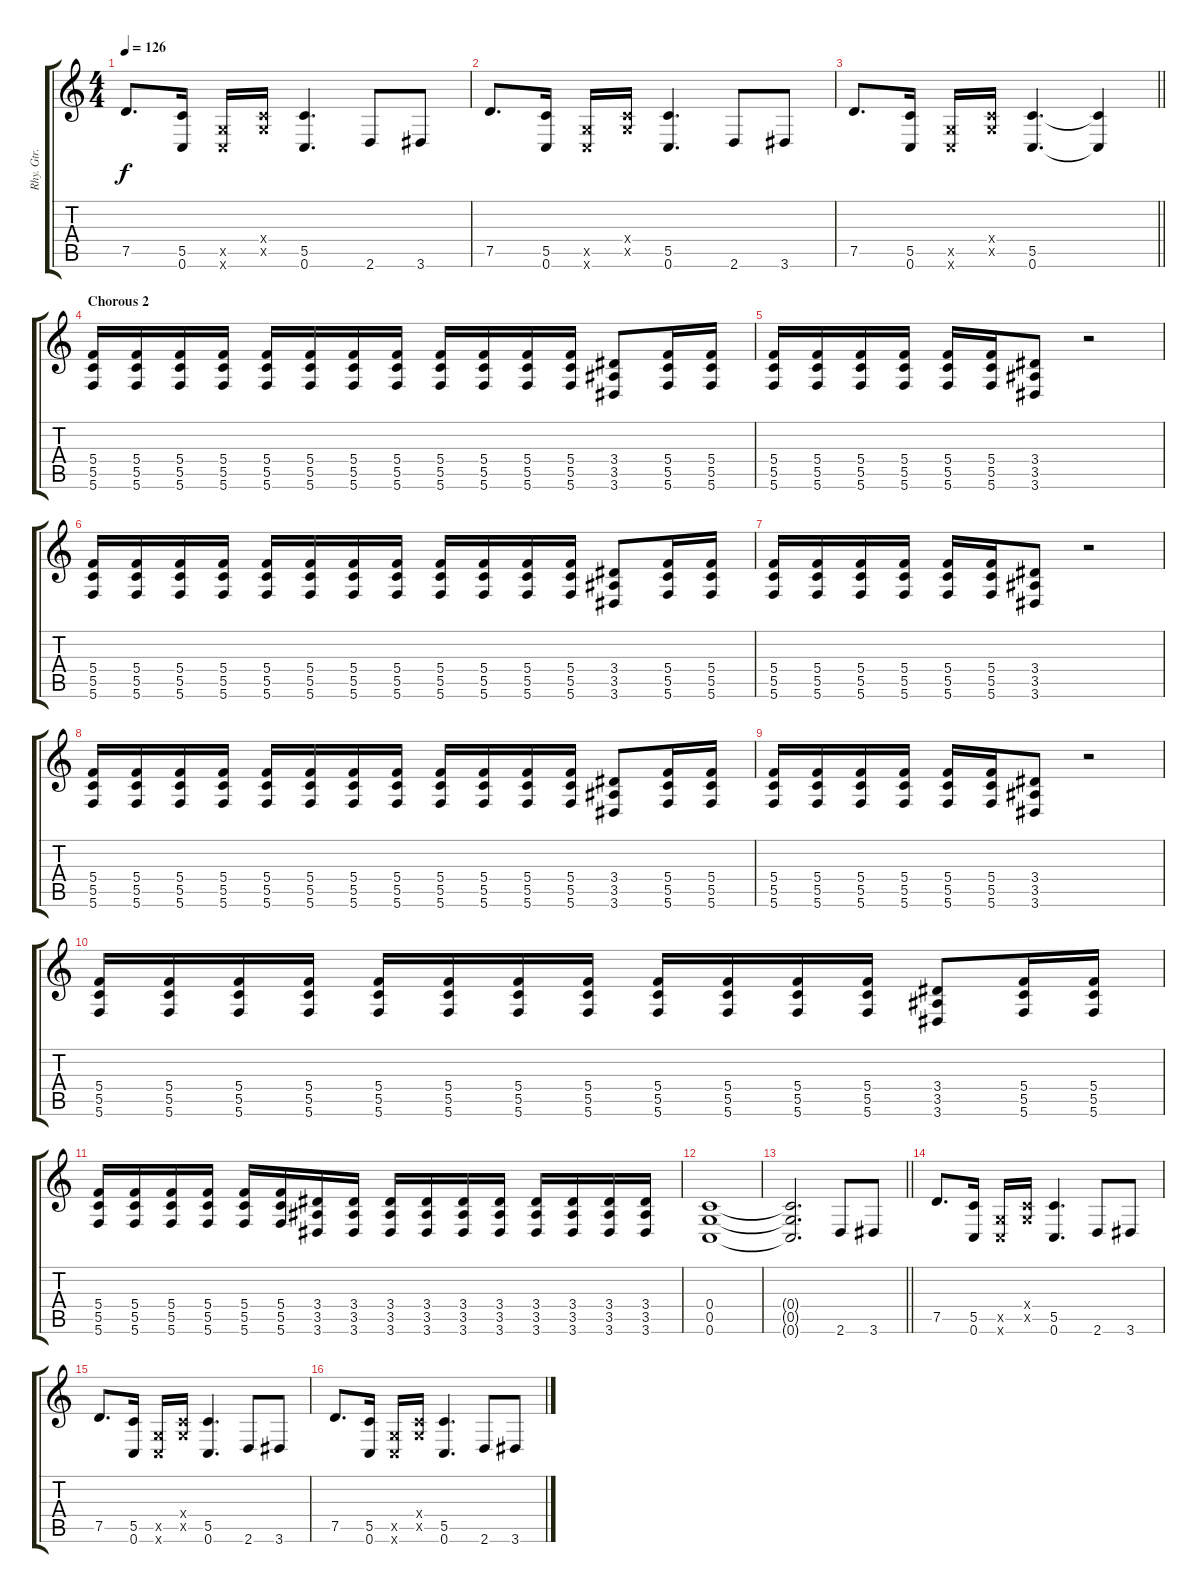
\track ("Rhy. Gtr. 1" "Rhy. Gtr. ") {instrument distortionguitar}
\staff {score tabs}
\tuning (D4 A3 F3 C3 G2 C2) {hide}
\ts (4 4)
\tempo 126
\clef g2
\ks c
7.5.8{d dy f} (5.5 0.6).16 (0.5{x} 0.6{x}).16 (0.4{x} 0.5{x}).16 (5.5 0.6).4{d} 2.6.8 3.6.8 |
7.5.8{d} (5.5 0.6).16 (0.5{x} 0.6{x}).16 (0.4{x} 0.5{x}).16 (5.5 0.6).4{d} 2.6.8 3.6.8 |
\barLineRight lightlight
7.5.8{d} (5.5 0.6).16 (0.5{x} 0.6{x}).16 (0.4{x} 0.5{x}).16 (5.5 0.6).4{d} (5.5{t} 0.6{t}).4 |
\section ("" "Chorous 2")
(5.4 5.5 5.6).16 (5.4 5.5 5.6).16 (5.4 5.5 5.6).16 (5.4 5.5 5.6).16 (5.4 5.5 5.6).16 (5.4 5.5 5.6).16 (5.4 5.5 5.6).16 (5.4 5.5 5.6).16 (5.4 5.5 5.6).16 (5.4 5.5 5.6).16 (5.4 5.5 5.6).16 (5.4 5.5 5.6).16 (3.4 3.5 3.6).8 (5.4 5.5 5.6).16 (5.4 5.5 5.6).16 |
(5.4 5.5 5.6).16 (5.4 5.5 5.6).16 (5.4 5.5 5.6).16 (5.4 5.5 5.6).16 (5.4 5.5 5.6).16 (5.4 5.5 5.6).16 (3.4 3.5 3.6).8 r.2 |
(5.4 5.5 5.6).16 (5.4 5.5 5.6).16 (5.4 5.5 5.6).16 (5.4 5.5 5.6).16 (5.4 5.5 5.6).16 (5.4 5.5 5.6).16 (5.4 5.5 5.6).16 (5.4 5.5 5.6).16 (5.4 5.5 5.6).16 (5.4 5.5 5.6).16 (5.4 5.5 5.6).16 (5.4 5.5 5.6).16 (3.4 3.5 3.6).8 (5.4 5.5 5.6).16 (5.4 5.5 5.6).16 |
(5.4 5.5 5.6).16 (5.4 5.5 5.6).16 (5.4 5.5 5.6).16 (5.4 5.5 5.6).16 (5.4 5.5 5.6).16 (5.4 5.5 5.6).16 (3.4 3.5 3.6).8 r.2 |
(5.4 5.5 5.6).16 (5.4 5.5 5.6).16 (5.4 5.5 5.6).16 (5.4 5.5 5.6).16 (5.4 5.5 5.6).16 (5.4 5.5 5.6).16 (5.4 5.5 5.6).16 (5.4 5.5 5.6).16 (5.4 5.5 5.6).16 (5.4 5.5 5.6).16 (5.4 5.5 5.6).16 (5.4 5.5 5.6).16 (3.4 3.5 3.6).8 (5.4 5.5 5.6).16 (5.4 5.5 5.6).16 |
(5.4 5.5 5.6).16 (5.4 5.5 5.6).16 (5.4 5.5 5.6).16 (5.4 5.5 5.6).16 (5.4 5.5 5.6).16 (5.4 5.5 5.6).16 (3.4 3.5 3.6).8 r.2 |
(5.4 5.5 5.6).16 (5.4 5.5 5.6).16 (5.4 5.5 5.6).16 (5.4 5.5 5.6).16 (5.4 5.5 5.6).16 (5.4 5.5 5.6).16 (5.4 5.5 5.6).16 (5.4 5.5 5.6).16 (5.4 5.5 5.6).16 (5.4 5.5 5.6).16 (5.4 5.5 5.6).16 (5.4 5.5 5.6).16 (3.4 3.5 3.6).8 (5.4 5.5 5.6).16 (5.4 5.5 5.6).16 |
(5.4 5.5 5.6).16 (5.4 5.5 5.6).16 (5.4 5.5 5.6).16 (5.4 5.5 5.6).16 (5.4 5.5 5.6).16 (5.4 5.5 5.6).16 (3.4 3.5 3.6).16 (3.4 3.5 3.6).16 (3.4 3.5 3.6).16 (3.4 3.5 3.6).16 (3.4 3.5 3.6).16 (3.4 3.5 3.6).16 (3.4 3.5 3.6).16 (3.4 3.5 3.6).16 (3.4 3.5 3.6).16 (3.4 3.5 3.6).16 |
(0.4 0.5 0.6).1 |
\barLineRight lightlight
(0.4{t} 0.5{t} 0.6{t}).2{d} 2.6.8 3.6.8 |
\section ("" "")
7.5.8{d} (5.5 0.6).16 (0.5{x} 0.6{x}).16 (0.4{x} 0.5{x}).16 (5.5 0.6).4{d} 2.6.8 3.6.8 |
7.5.8{d} (5.5 0.6).16 (0.5{x} 0.6{x}).16 (0.4{x} 0.5{x}).16 (5.5 0.6).4{d} 2.6.8 3.6.8 |
7.5.8{d} (5.5 0.6).16 (0.5{x} 0.6{x}).16 (0.4{x} 0.5{x}).16 (5.5 0.6).4{d} 2.6.8 3.6.8
